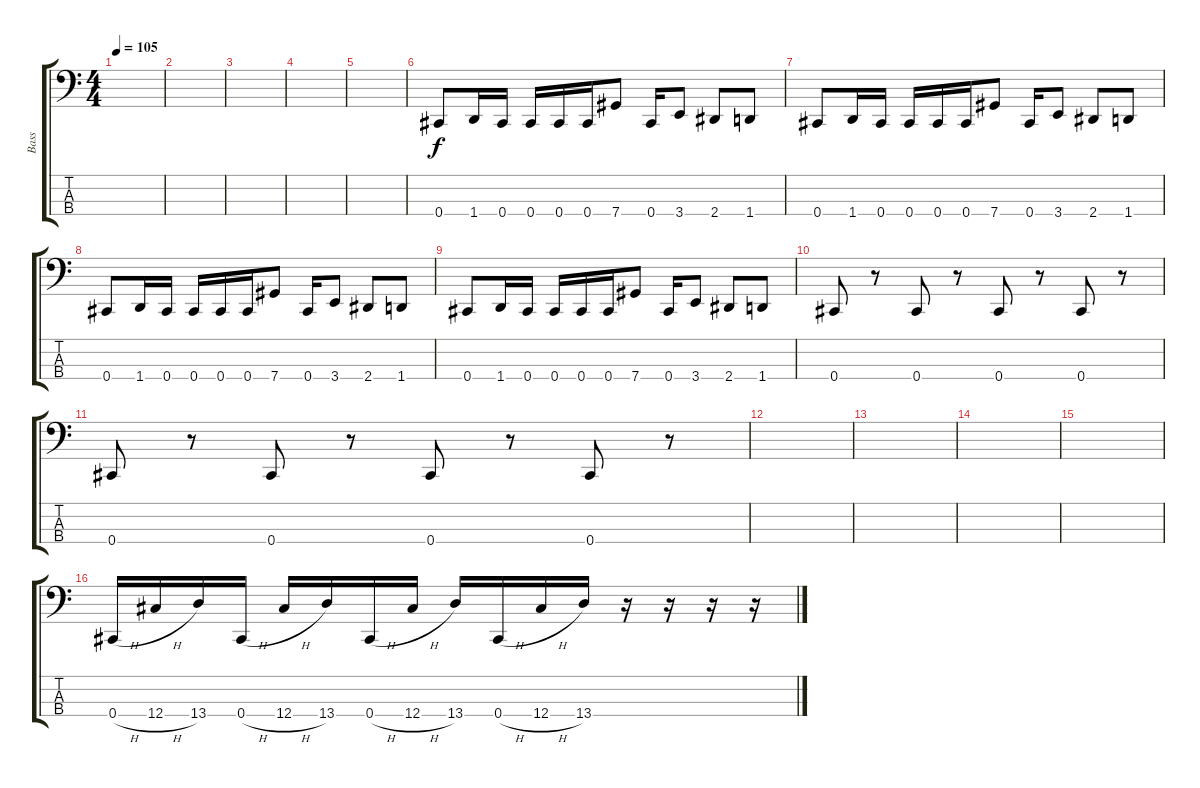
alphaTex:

\track ("Bass" "Bass") {instrument electricbassfinger}
\staff {score tabs}
\tuning (Gb2 Db2 Ab1 Db1) {hide}
\ts (4 4)
\tempo 105
\clef f4
\ks c
|
|
|
|
|
0.4.8 1.4.16 0.4.16 0.4.16 0.4.16 0.4.16 7.4.8 0.4.16 3.4.8 2.4.8 1.4.8 |
0.4.8 1.4.16 0.4.16 0.4.16 0.4.16 0.4.16 7.4.8 0.4.16 3.4.8 2.4.8 1.4.8 |
0.4.8 1.4.16 0.4.16 0.4.16 0.4.16 0.4.16 7.4.8 0.4.16 3.4.8 2.4.8 1.4.8 |
0.4.8 1.4.16 0.4.16 0.4.16 0.4.16 0.4.16 7.4.8 0.4.16 3.4.8 2.4.8 1.4.8 |
0.4.8 r.8 0.4.8 r.8 0.4.8 r.8 0.4.8 r.8 |
0.4.8 r.8 0.4.8 r.8 0.4.8 r.8 0.4.8 r.8 |
|
|
|
|
0.4{h}.16 12.4{h}.16 13.4.16 0.4{h}.16 12.4{h}.16 13.4.16 0.4{h}.16 12.4{h}.16 13.4.16 0.4{h}.16 12.4{h}.16 13.4.16 r.16 r.16 r.16 r.16
